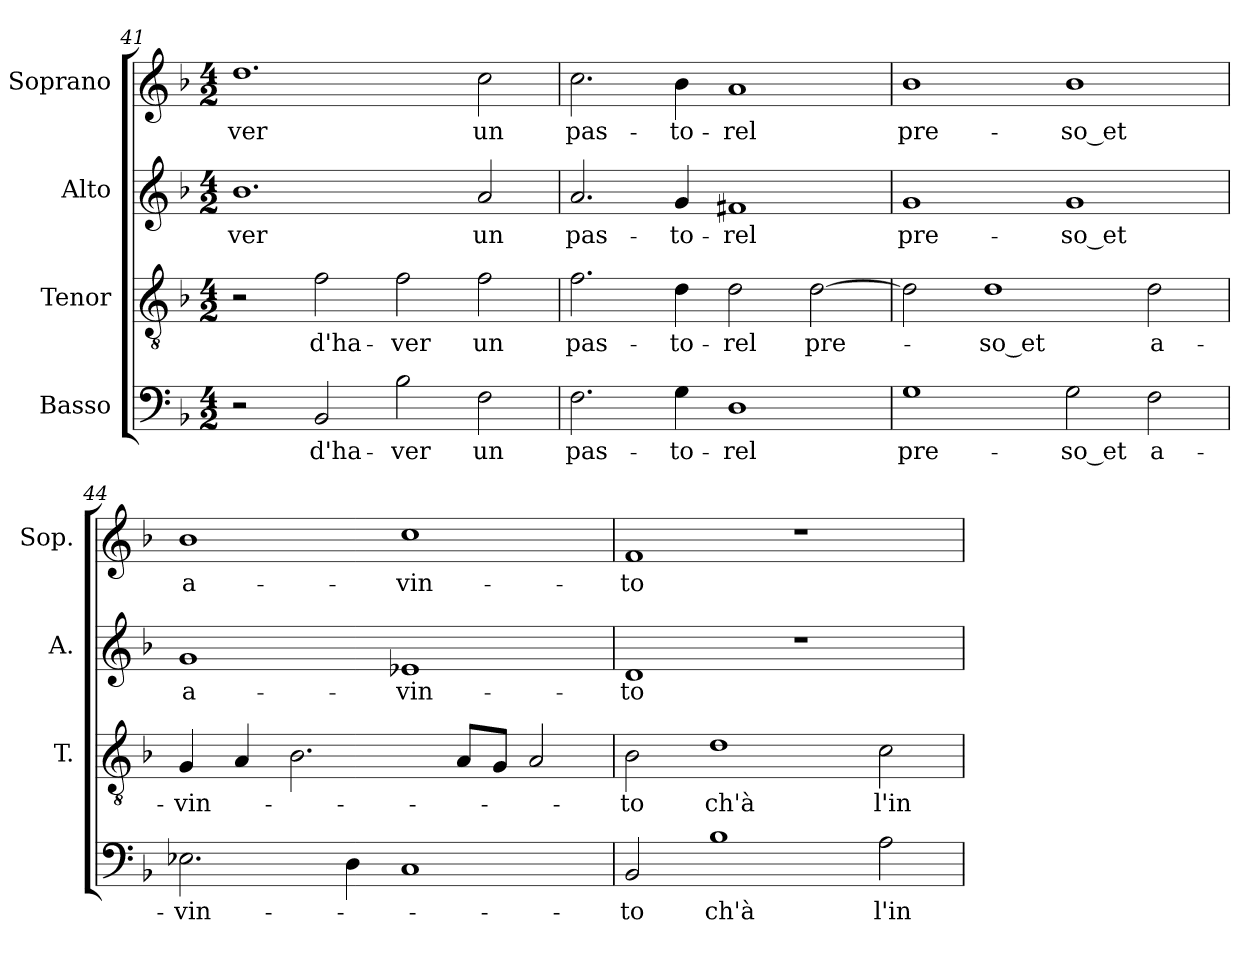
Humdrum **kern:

**kern	**text	**kern	**text	**kern	**text	**kern	**text
*part4	*part4	*part3	*part3	*part2	*part2	*part1	*part1
*staff4	*staff4	*staff3	*staff3	*staff2	*staff2	*staff1	*staff1
*I"Basso	*	*I"Tenor	*	*I"Alto	*	*I"Soprano	*
*	*	*I'T.	*	*I'A.	*	*I'Sop.	*
!!LO:LB:g=z
*clefF4	*	*clefGv2	*	*clefG2	*	*clefG2	*
*	*	*ITrd7c12	*	*	*	*	*
*k[b-]	*	*k[b-]	*	*k[b-]	*	*k[b-]	*
*F:	*	*F:	*	*F:	*	*F:	*
*M4/2	*	*M4/2	*	*M4/2	*	*M4/2	*
=41	=41	=41	=41	=41	=41	=41	=41
!	!	!	!	!	!LO:LY:b:color=#000000	!	!
!	!	!	!	!	!	!	!LO:LY:b:color=#000000
2r	.	2r	.	1.b-i	-ver	1.ddi	-ver
!	!LO:LY:b:color=#000000	!	!	!	!	!	!
!	!	!	!LO:LY:b:color=#000000	!	!	!	!
2BB-i/	d'ha-	2Fi\	d'ha-	.	.	.	.
!	!LO:LY:b:color=#000000	!	!	!	!	!	!
!	!	!	!LO:LY:b:color=#000000	!	!	!	!
2B-i\	-ver	2Fi\	-ver	.	.	.	.
!	!LO:LY:b:color=#000000	!	!	!	!	!	!
!	!	!	!LO:LY:b:color=#000000	!	!	!	!
!	!	!	!	!	!LO:LY:b:color=#000000	!	!
!	!	!	!	!	!	!	!LO:LY:b:color=#000000
2Fi\	un	2Fi\	un	2ai/	un	2cci\	un
=42	=42	=42	=42	=42	=42	=42	=42
!	!LO:LY:b:color=#000000	!	!	!	!	!	!
!	!	!	!LO:LY:b:color=#000000	!	!	!	!
!	!	!	!	!	!LO:LY:b:color=#000000	!	!
!	!	!	!	!	!	!	!LO:LY:b:color=#000000
2.Fi\	pas-	2.Fi\	pas-	2.ai/	pas-	2.cci\	pas-
!	!LO:LY:b:color=#000000	!	!	!	!	!	!
!	!	!	!LO:LY:b:color=#000000	!	!	!	!
!	!	!	!	!	!LO:LY:b:color=#000000	!	!
!	!	!	!	!	!	!	!LO:LY:b:color=#000000
4Gi\	-to-	4Di\	-to-	4gi/	-to-	4b-i\	-to-
!	!LO:LY:b:color=#000000	!	!	!	!	!	!
!	!	!	!LO:LY:b:color=#000000	!	!	!	!
!	!	!	!	!	!LO:LY:b:color=#000000	!	!
!	!	!	!	!	!	!	!LO:LY:b:color=#000000
1Di	-rel	2Di\	-rel	1f#Xi	-rel	1ai	-rel
!	!	!	!LO:LY:b:color=#000000	!	!	!	!
.	.	[>2Di\	pre-	.	.	.	.
=43	=43	=43	=43	=43	=43	=43	=43
!	!LO:LY:b:color=#000000	!	!	!	!	!	!
!	!	!	!	!	!LO:LY:b:color=#000000	!	!
!	!	!	!	!	!	!	!LO:LY:b:color=#000000
1Gi	pre-	2Di\]	.	1gi	pre-	1b-i	pre-
!	!	!	!LO:LY:b:color=#000000	!	!	!	!
.	.	1Di	-so_et	.	.	.	.
!	!LO:LY:b:color=#000000	!	!	!	!	!	!
!	!	!	!	!	!LO:LY:b:color=#000000	!	!
!	!	!	!	!	!	!	!LO:LY:b:color=#000000
2Gi\	-so_et	.	.	1gi	-so_et	1b-i	-so_et
!	!LO:LY:b:color=#000000	!	!	!	!	!	!
!	!	!	!LO:LY:b:color=#000000	!	!	!	!
2Fi\	a-	2Di\	a-	.	.	.	.
=44	=44	=44	=44	=44	=44	=44	=44
!	!LO:LY:b:color=#000000	!	!	!	!	!	!
!	!	!	!LO:LY:b:color=#000000	!	!	!	!
!	!	!	!	!	!LO:LY:b:color=#000000	!	!
!	!	!	!	!	!	!	!LO:LY:b:color=#000000
2.E-Xi\	-vin-	4GGi/	-vin-	1gi	a-	1b-i	a-
.	.	4AAi/	.	.	.	.	.
.	.	2.BB-i\	.	.	.	.	.
4Di\	.	.	.	.	.	.	.
!	!	!	!	!	!LO:LY:b:color=#000000	!	!
!	!	!	!	!	!	!	!LO:LY:b:color=#000000
1Ci	.	.	.	1e-Xi	-vin-	1cci	-vin-
.	.	8AAi/L	.	.	.	.	.
.	.	8GGi/J	.	.	.	.	.
.	.	2AAi/	.	.	.	.	.
=45	=45	=45	=45	=45	=45	=45	=45
!	!LO:LY:b:color=#000000	!	!	!	!	!	!
!	!	!	!LO:LY:b:color=#000000	!	!	!	!
!	!	!	!	!	!LO:LY:b:color=#000000	!	!
!	!	!	!	!	!	!	!LO:LY:b:color=#000000
2BB-i/	-to	2BB-i\	-to	1di	-to	1fi	-to
!	!LO:LY:b:color=#000000	!	!	!	!	!	!
!	!	!	!LO:LY:b:color=#000000	!	!	!	!
1B-i	ch'à	1Di	ch'à	.	.	.	.
.	.	.	.	1r	.	1r	.
!	!LO:LY:b:color=#000000	!	!	!	!	!	!
!	!	!	!LO:LY:b:color=#000000	!	!	!	!
2Ai\	l'in-	2Ci\	l'in-	.	.	.	.
=	=	=	=	=	=	=	=
*-	*-	*-	*-	*-	*-	*-	*-
